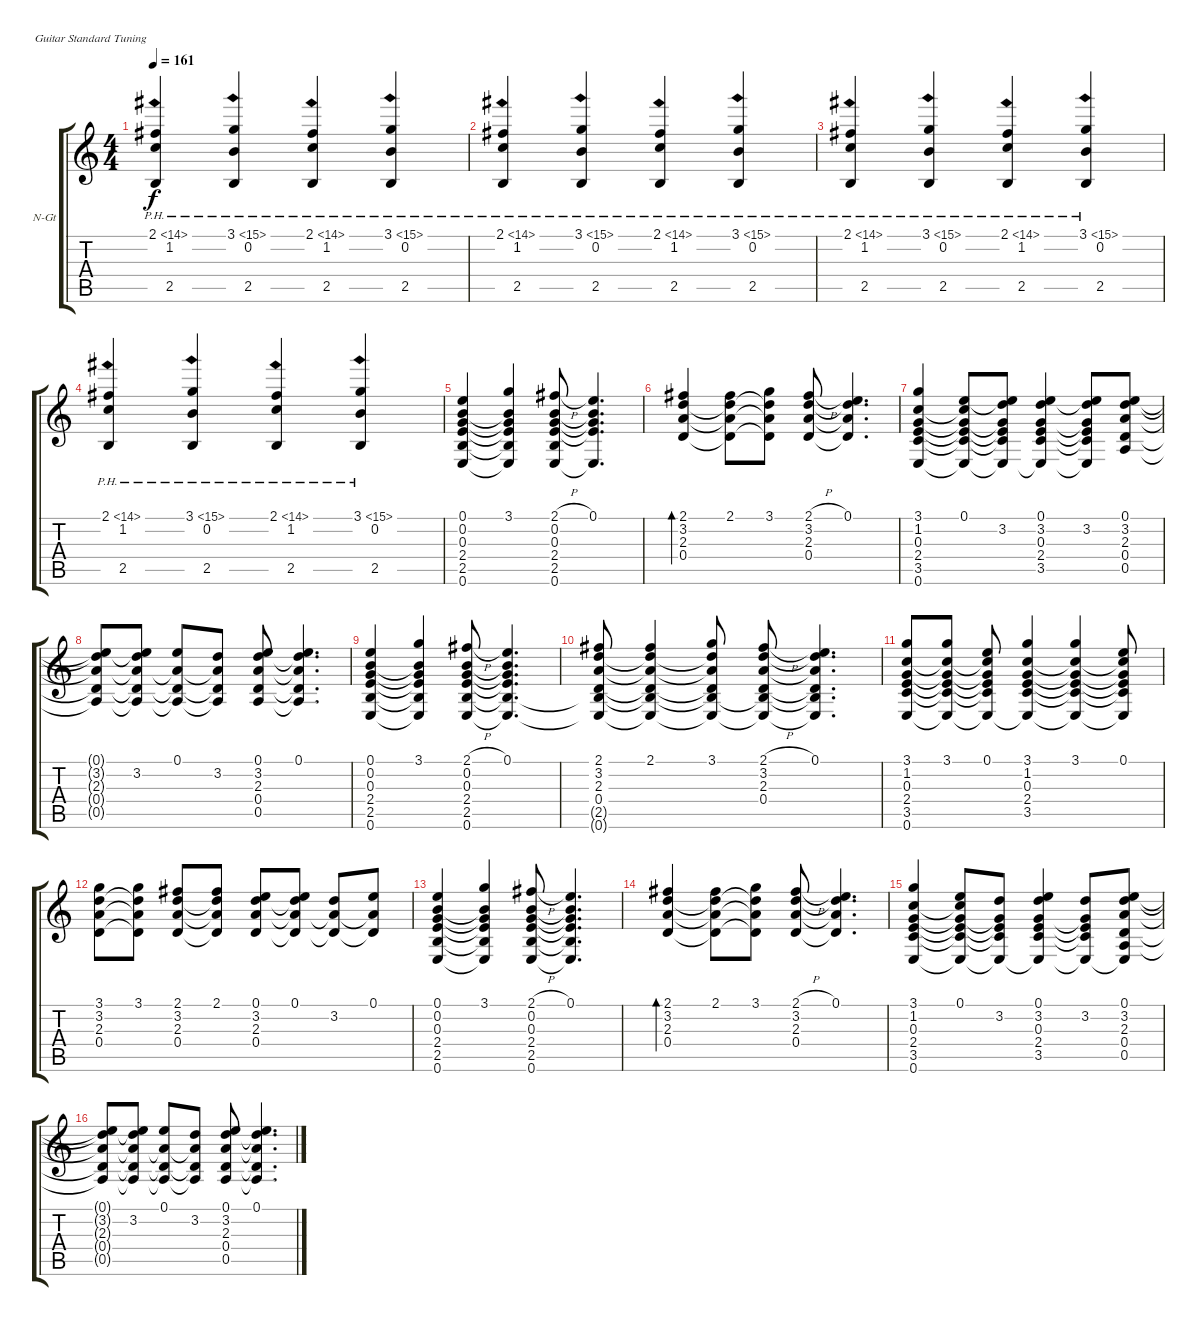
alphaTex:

\bracketExtendMode groupsimilarinstruments
\firstSystemTrackNameOrientation horizontal
\otherSystemsTrackNameOrientation horizontal
\track ("Spur 1" "N-Gt") {instrument acousticguitarnylon}
\staff {score tabs}
\tuning (E4 B3 G3 D3 A2 E2)
\ts (4 4)
\tempo 161
\clef g2
\ks c
(2.1{ph 12} 1.2 2.5).4{dy f} (3.1{ph 12} 0.2 2.5).4 (2.1{ph 12} 1.2 2.5).4 (3.1{ph 12} 0.2 2.5).4 |
(2.1{ph 12} 1.2 2.5).4 (3.1{ph 12} 0.2 2.5).4 (2.1{ph 12} 1.2 2.5).4 (3.1{ph 12} 0.2 2.5).4 |
(2.1{ph 12} 1.2 2.5).4 (3.1{ph 12} 0.2 2.5).4 (2.1{ph 12} 1.2 2.5).4 (3.1{ph 12} 0.2 2.5).4 |
(2.1{ph 12} 1.2 2.5).4 (3.1{ph 12} 0.2 2.5).4 (2.1{ph 12} 1.2 2.5).4 (3.1{ph 12} 0.2 2.5).4 |
(0.1 0.2 0.3 2.4 2.5 0.6).4 (3.1 0.2{t} 0.3{t} 2.4{t} 2.5{t} 0.6{t}).4 (2.1{h} 0.2 0.3 2.4 2.5 0.6).8 (0.1 0.2{t} 0.3{t} 2.4{t} 0.6{t}).4{d} |
(2.1 3.2 2.3 0.4).4{bd 240} (2.1 3.2{t} 2.3{t} 0.4{t}).8 (3.1 3.2{t} 2.3{t} 0.4{t}).8 (2.1{h} 3.2 2.3 0.4).8 (0.1 3.2{t} 2.3{t} 0.4{t}).4{d} |
(3.1 1.2 0.3 2.4 3.5 0.6).4 (0.1 1.2{t} 0.3{t} 2.4{t} 3.5{t} 0.6{t}).8 (0.1{t} 3.2 0.3{t} 2.4{t} 3.5{t} 0.6{t}).8 (0.1 3.2 0.3 2.4 3.5 0.6{t}).4 (0.1{t} 3.2 0.3{t} 2.4{t} 3.5{t} 0.6{t}).8 (0.1 3.2 2.3 0.4 0.5).8 |
(3.2{t} 0.1{t} 2.3{t} 0.4{t} 0.5{t}).8 (0.1{t} 3.2 2.3{t} 0.4{t} 0.5{t}).8 (0.1 2.3{t} 0.4{t} 0.5{t}).8 (3.2 2.3{t} 0.4{t} 0.5{t}).8 (0.1 3.2 2.3 0.4 0.5).8 (0.1 3.2{t} 2.3{t} 0.4{t} 0.5{t}).4{d} |
(0.1 0.2 0.3 2.4 2.5 0.6).4 (3.1 0.2{t} 0.3{t} 2.4{t} 2.5{t} 0.6{t}).4 (2.1{h} 0.2 0.3 2.4 2.5 0.6).8 (0.1 0.2{t} 0.3{t} 2.4{t} 2.5{t} 0.6{t}).4{d} |
(2.1 3.2 2.3 0.4 2.5{t} 0.6{t}).8 (2.1 3.2{t} 2.3{t} 0.4{t} 2.5{t} 0.6{t}).4 (3.1 3.2{t} 2.3{t} 0.4{t} 2.5{t} 0.6{t}).8 (2.1{h} 3.2 2.3 0.4 2.5{t} 0.6{t}).8 (0.1 3.2{t} 2.3{t} 0.4{t} 2.5{t} 0.6{t}).4{d} |
(3.1 1.2 0.3 2.4 3.5 0.6).8 (3.1 1.2{t} 0.3{t} 2.4{t} 3.5{t} 0.6{t}).8 (0.1 1.2{t} 0.3{t} 2.4{t} 3.5{t} 0.6{t}).8 (3.1 1.2 0.3 2.4 3.5 0.6{t}).4 (3.1 1.2{t} 0.3{t} 2.4{t} 3.5{t} 0.6{t}).4 (0.1 1.2{t} 0.3{t} 2.4{t} 3.5{t} 0.6{t}).8 |
(3.1 3.2 2.3 0.4).8 (3.1 3.2{t} 2.3{t} 0.4{t}).8 (2.1 3.2 2.3 0.4).8 (2.1 3.2{t} 2.3{t} 0.4{t}).8 (0.1 3.2 2.3 0.4).8 (0.1 3.2{t} 2.3{t} 0.4{t}).8 (3.2 2.3{t} 0.4{t}).8 (0.1 2.3{t} 0.4{t}).8 |
(0.1 0.2 0.3 2.4 2.5 0.6).4 (3.1 0.2{t} 0.3{t} 2.4{t} 2.5{t} 0.6{t}).4 (2.1{h} 0.2 0.3 2.4 2.5 0.6).8 (0.1 0.2{t} 0.3{t} 2.4{t} 2.5{t} 0.6{t}).4{d} |
(2.1 3.2 2.3 0.4).4{bd 240} (2.1 3.2{t} 2.3{t} 0.4{t}).8 (3.1 3.2{t} 2.3{t} 0.4{t}).8 (2.1{h} 3.2 2.3 0.4).8 (0.1 3.2{t} 2.3{t} 0.4{t}).4{d} |
(3.1 1.2 0.3 2.4 3.5 0.6).4 (0.1 1.2{t} 0.3{t} 2.4{t} 3.5{t} 0.6{t}).8 (3.2 0.3{t} 2.4{t} 3.5{t} 0.6{t}).8 (0.1 3.2 0.3 2.4 3.5 0.6{t}).4 (3.2 0.3{t} 2.4{t} 3.5{t} 0.6{t}).8 (0.1 3.2 2.3 0.4 0.5 0.6{t}).8 |
(3.2{t} 0.1{t} 2.3{t} 0.4{t} 0.5{t}).8 (0.1{t} 3.2 2.3{t} 0.4{t} 0.5{t}).8 (0.1 2.3{t} 0.4{t} 0.5{t}).8 (3.2 2.3{t} 0.4{t} 0.5{t}).8 (0.1 3.2 2.3 0.4 0.5).8 (0.1 3.2{t} 2.3{t} 0.4{t} 0.5{t}).4{d}
